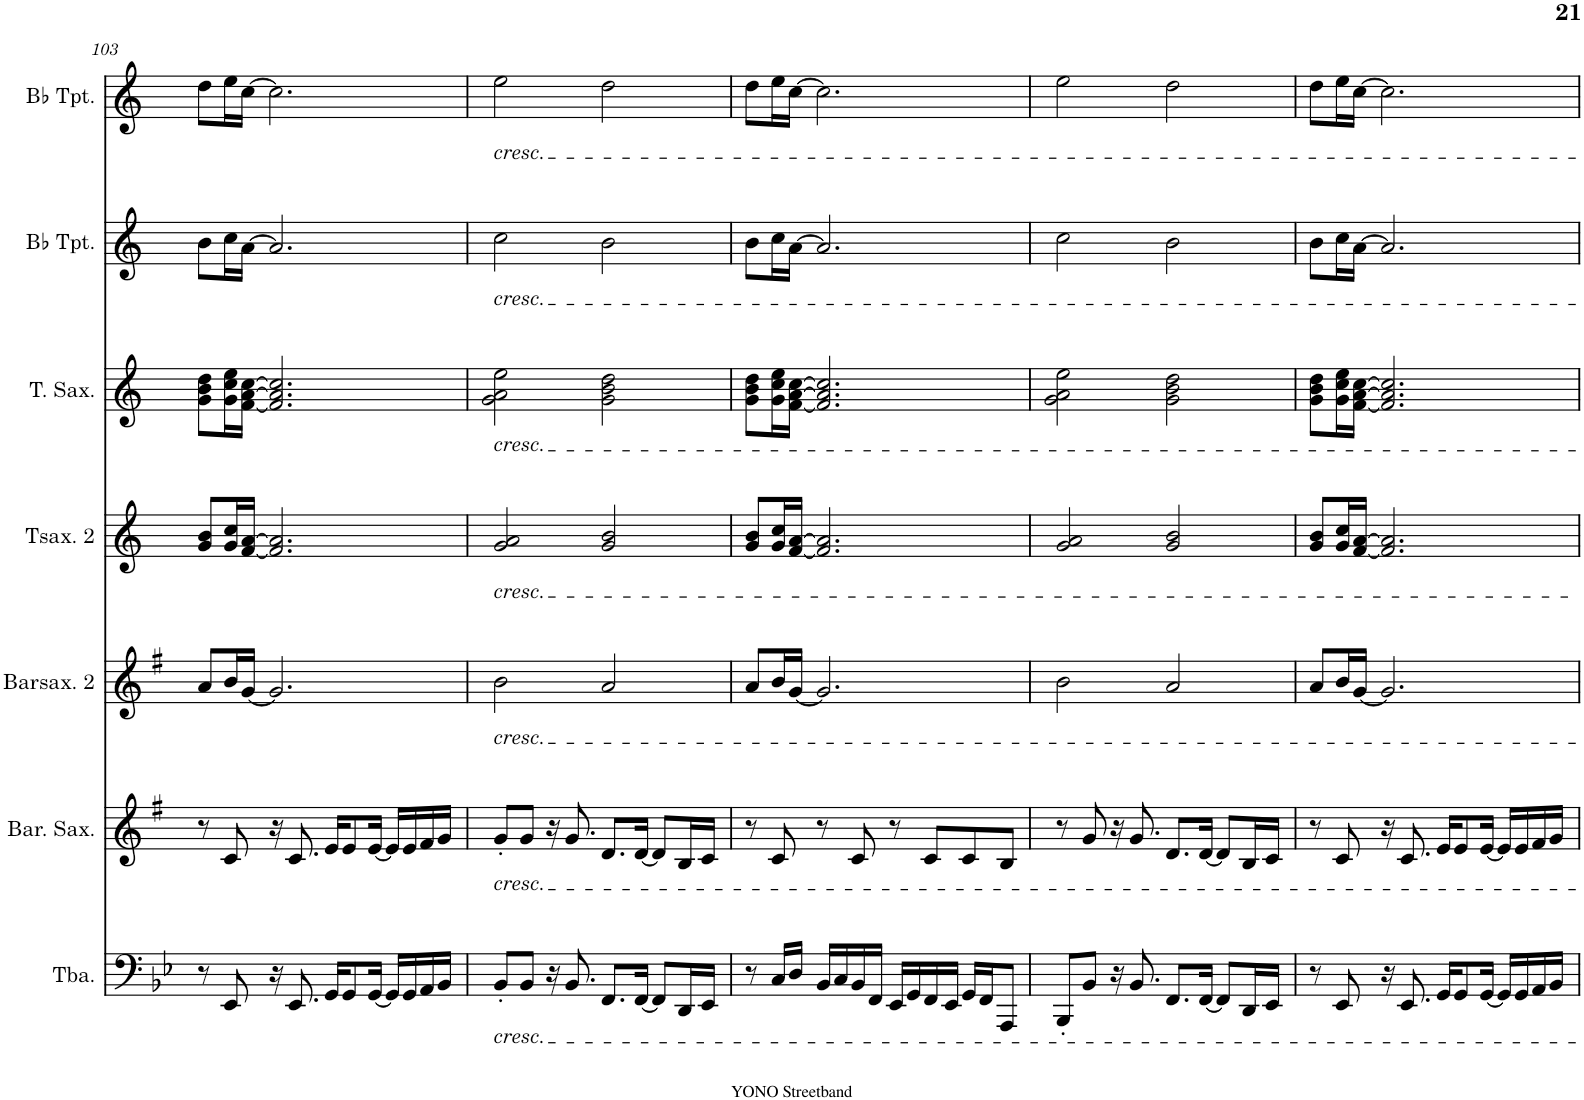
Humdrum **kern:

**kern	**kern	**kern	**kern	**kern	**kern	**kern
*part7	*part6	*part5	*part4	*part3	*part2	*part1
*staff7	*staff6	*staff5	*staff4	*staff3	*staff2	*staff1
*I"Tuba	*I"Baritone Saxophone	*I"Baritonsaxophon 2	*I"Tenorsaxophon 2	*I"Tenor Saxophone	*I"Bb Trumpet	*I"Bb Trumpet
*I'Tba.	*I'Bar. Sax.	*I'Barsax. 2	*I'Tsax. 2	*I'T. Sax.	*I'Bb Tpt.	*I'Bb Tpt.
!!LO:PB:g=z
*clefF4	*clefG2	*clefG2	*clefG2	*clefG2	*clefG2	*clefG2
*	*Trd12c21	*Trd12c21	*Trd8c14	*Trd8c14	*Trd1c2	*Trd1c2
*k[b-e-]	*k[f#]	*k[f#]	*k[]	*k[]	*k[]	*k[]
*M4/4	*M4/4	*M4/4	*M4/4	*M4/4	*M4/4	*M4/4
=103	=103	=103	=103	=103	=103	=103
8r	8r	8a/L	8g/ 8b/L	8g\ 8b\ 8dd\L	8b\L	8dd\L
8EE-/	8c/	16b/L	16g/ 16cc/L	16g\ 16cc\ 16ee\L	16cc\L	16ee\L
.	.	[16g/JJ	[16f/ [16a/JJ	[16f\ [16a\ [16cc\JJ	[16a\JJ	[16cc\JJ
16r	16r	2.g/]	2.f/] 2.a/]	2.f/] 2.a/] 2.cc/]	2.a/]	2.cc\]
8.EE-/	8.c/	.	.	.	.	.
16GG/KL	16e/KL	.	.	.	.	.
8GG/	8e/	.	.	.	.	.
[16GG/Jk	[16e/Jk	.	.	.	.	.
16GG/LL]	16e/LL]	.	.	.	.	.
16GG/	16e/	.	.	.	.	.
16AA/	16f#/	.	.	.	.	.
16BB-/JJ	16g/JJ	.	.	.	.	.
=104	=104	=104	=104	=104	=104	=104
!	!	!	!	!	!	!LO:TX:b:i:t=cresc.
!	!	!	!	!	!LO:TX:b:i:t=cresc.	!
!	!	!	!	!LO:TX:b:i:t=cresc.	!	!
!	!	!	!LO:TX:b:i:t=cresc.	!	!	!
!	!	!LO:TX:b:i:t=cresc.	!	!	!	!
!	!LO:TX:b:i:t=cresc.	!	!	!	!	!
!LO:TX:b:i:t=cresc.	!	!	!	!	!	!
8BB-'/L	8g'/L	2b\	2g/ 2a/	2g\ 2a\ 2ee\	2cc\	2ee\
8BB-/J	8g/J	.	.	.	.	.
16r	16r	.	.	.	.	.
8.BB-/	8.g/	.	.	.	.	.
8.FF/L	8.d/L	2a/	2g/ 2b/	2g\ 2b\ 2dd\	2b\	2dd\
[16FF/Jk	[16d/Jk	.	.	.	.	.
8FF/L]	8d/L]	.	.	.	.	.
16DD/L	16B/L	.	.	.	.	.
16EE-/JJ	16c/JJ	.	.	.	.	.
=105	=105	=105	=105	=105	=105	=105
8r	8r	8a/L	8g/ 8b/L	8g\ 8b\ 8dd\L	8b\L	8dd\L
16C/LL	8c/	16b/L	16g/ 16cc/L	16g\ 16cc\ 16ee\L	16cc\L	16ee\L
16D/JJ	.	[16g/JJ	[16f/ [16a/JJ	[16f\ [16a\ [16cc\JJ	[16a\JJ	[16cc\JJ
16BB-/LL	8r	2.g/]	2.f/] 2.a/]	2.f/] 2.a/] 2.cc/]	2.a/]	2.cc\]
16C/	.	.	.	.	.	.
16BB-/	8c/	.	.	.	.	.
16FF/JJ	.	.	.	.	.	.
16EE-/LL	8r	.	.	.	.	.
16GG/	.	.	.	.	.	.
16FF/	8c/L	.	.	.	.	.
16EE-/JJ	.	.	.	.	.	.
16GG/LL	8c/	.	.	.	.	.
16FF/J	.	.	.	.	.	.
8AAA/J	8B/J	.	.	.	.	.
=106	=106	=106	=106	=106	=106	=106
8BBB-'/L	8r	2b\	2g/ 2a/	2g\ 2a\ 2ee\	2cc\	2ee\
8BB-/J	8g/	.	.	.	.	.
16r	16r	.	.	.	.	.
8.BB-/	8.g/	.	.	.	.	.
8.FF/L	8.d/L	2a/	2g/ 2b/	2g\ 2b\ 2dd\	2b\	2dd\
[16FF/Jk	[16d/Jk	.	.	.	.	.
8FF/L]	8d/L]	.	.	.	.	.
16DD/L	16B/L	.	.	.	.	.
16EE-/JJ	16c/JJ	.	.	.	.	.
=107	=107	=107	=107	=107	=107	=107
8r	8r	8a/L	8g/ 8b/L	8g\ 8b\ 8dd\L	8b\L	8dd\L
8EE-/	8c/	16b/L	16g/ 16cc/L	16g\ 16cc\ 16ee\L	16cc\L	16ee\L
.	.	[16g/JJ	[16f/ [16a/JJ	[16f\ [16a\ [16cc\JJ	[16a\JJ	[16cc\JJ
16r	16r	2.g/]	2.f/] 2.a/]	2.f/] 2.a/] 2.cc/]	2.a/]	2.cc\]
8.EE-/	8.c/	.	.	.	.	.
16GG/KL	16e/KL	.	.	.	.	.
8GG/	8e/	.	.	.	.	.
[16GG/Jk	[16e/Jk	.	.	.	.	.
16GG/LL]	16e/LL]	.	.	.	.	.
16GG/	16e/	.	.	.	.	.
16AA/	16f#/	.	.	.	.	.
16BB-/JJ	16g/JJ	.	.	.	.	.
=	=	=	=	=	=	=
*-	*-	*-	*-	*-	*-	*-
